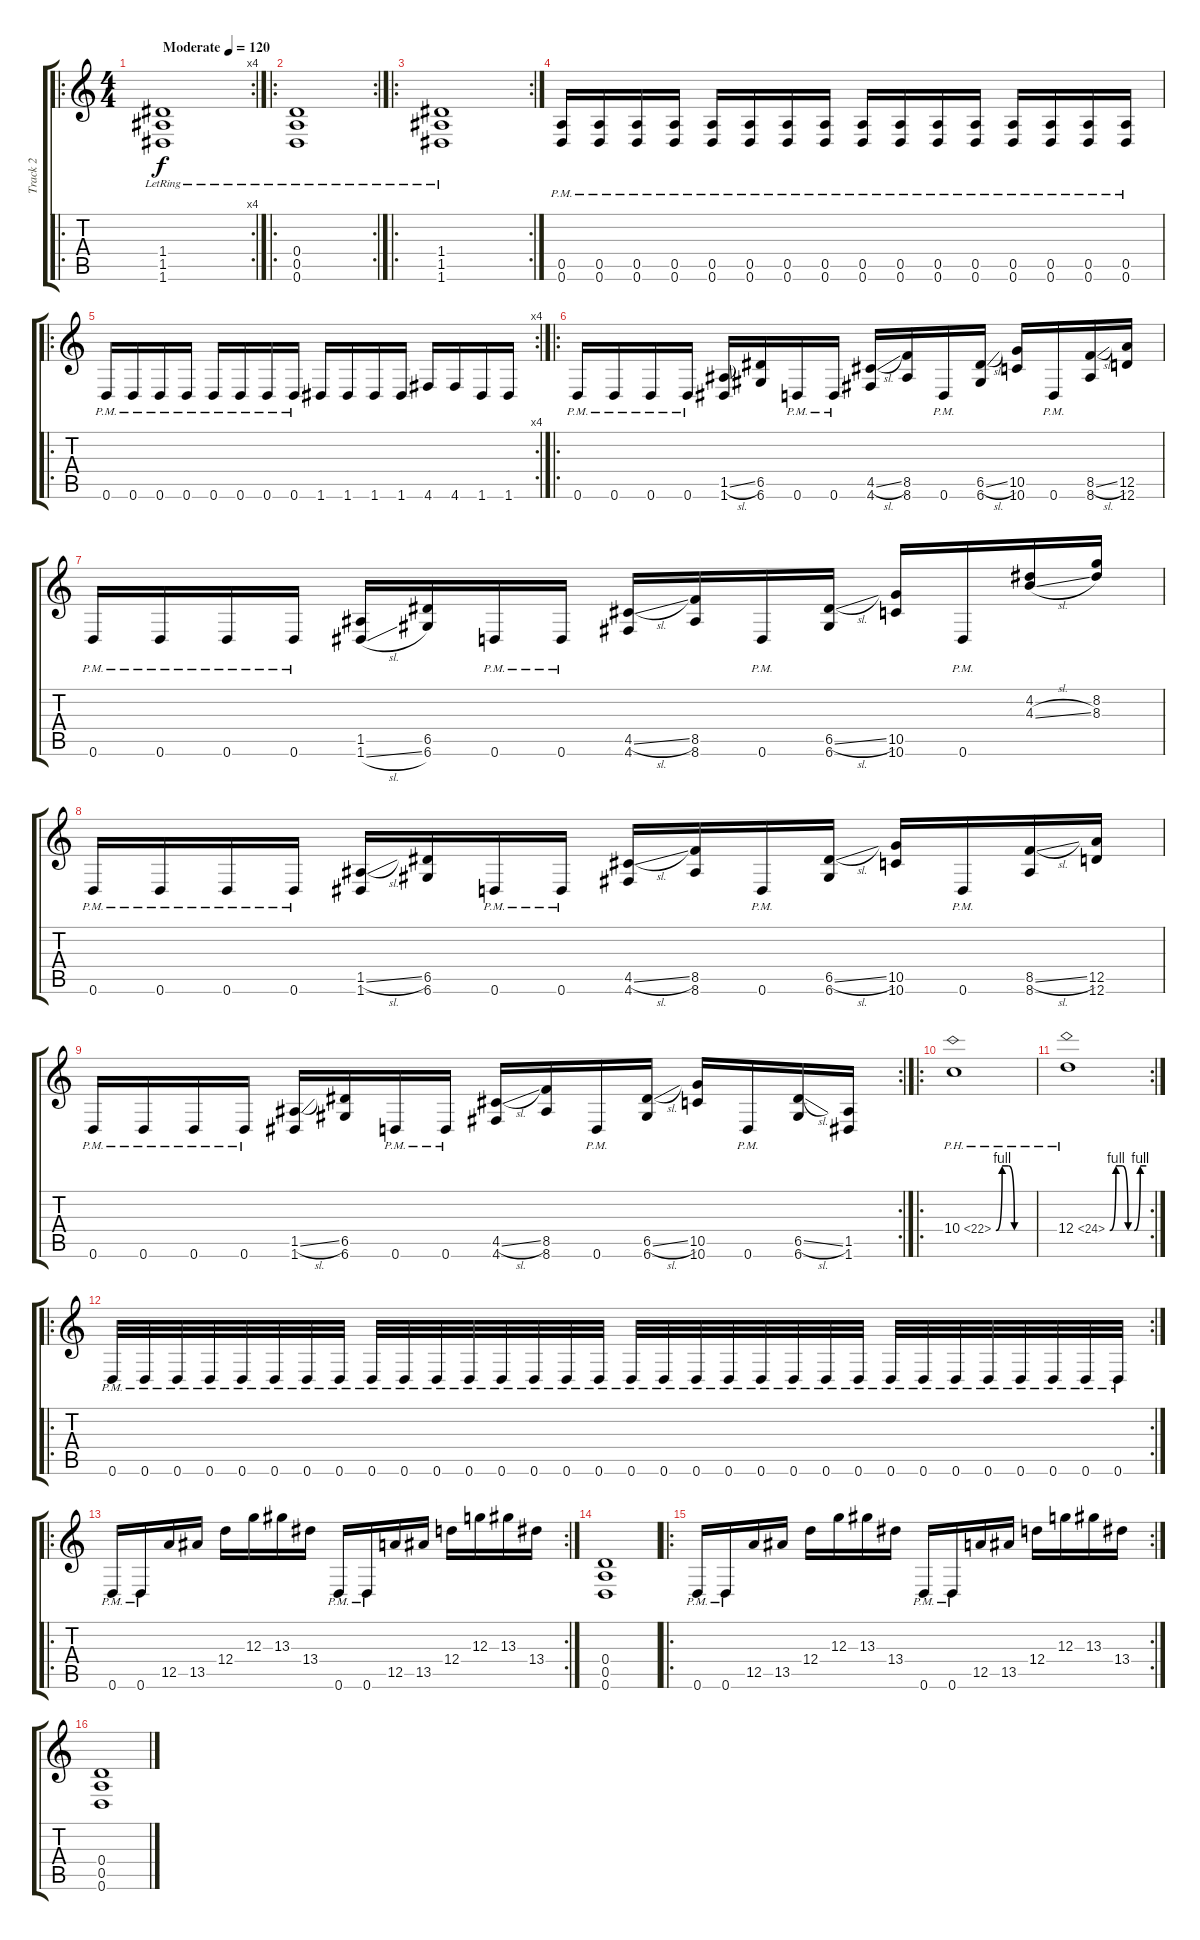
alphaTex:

\track ("Track 2" "Track 2") {instrument overdrivenguitar}
\staff {score tabs}
\tuning (E4 B3 G3 D3 A2 D2) {hide}
\ro
\rc 4
\ts (4 4)
\tempo (120 "Moderate")
\clef g2
\ks c
(1.4{lr} 1.5 1.6).1{dy f instrument overdrivenguitar} |
\ro
\rc 2
(0.4{lr} 0.5{lr} 0.6{lr}).1 |
\ro
\rc 2
(1.4{lr} 1.5{lr} 1.6{lr}).1 |
(0.5 0.6{pm}).16 (0.5 0.6{pm}).16 (0.5 0.6{pm}).16 (0.5 0.6{pm}).16 (0.5 0.6{pm}).16 (0.5 0.6{pm}).16 (0.5 0.6{pm}).16 (0.5 0.6{pm}).16 (0.5 0.6{pm}).16 (0.5 0.6{pm}).16 (0.5 0.6{pm}).16 (0.5 0.6{pm}).16 (0.5 0.6{pm}).16 (0.5 0.6{pm}).16 (0.5 0.6{pm}).16 (0.5 0.6{pm}).16 |
\ro
\rc 4
0.6{pm}.16 0.6{pm}.16 0.6{pm}.16 0.6{pm}.16 0.6{pm}.16 0.6{pm}.16 0.6{pm}.16 0.6{pm}.16 1.6.16 1.6.16 1.6.16 1.6.16 4.6.16 4.6.16 1.6.16 1.6.16 |
\ro
0.6{pm}.16 0.6{pm}.16 0.6{pm}.16 0.6{pm}.16 (1.5{sl} 1.6).16 (6.5 6.6).16 0.6{pm}.16 0.6{pm}.16 (4.5{sl} 4.6).16 (8.5 8.6).16 0.6{pm}.16 (6.5{sl} 6.6).16 (10.5 10.6).16 0.6{pm}.16 (8.5{sl} 8.6).16 (12.5 12.6).16 |
0.6{pm}.16 0.6{pm}.16 0.6{pm}.16 0.6{pm}.16 (1.5 1.6{sl}).16 (6.5 6.6).16 0.6{pm}.16 0.6{pm}.16 (4.5{sl} 4.6).16 (8.5 8.6).16 0.6{pm}.16 (6.5{sl} 6.6).16 (10.5 10.6).16 0.6{pm}.16 (4.2 4.3{sl}).16 (8.2 8.3).16 |
0.6{pm}.16 0.6{pm}.16 0.6{pm}.16 0.6{pm}.16 (1.5{sl} 1.6).16 (6.5 6.6).16 0.6{pm}.16 0.6{pm}.16 (4.5{sl} 4.6).16 (8.5 8.6).16 0.6{pm}.16 (6.5{sl} 6.6).16 (10.5 10.6).16 0.6{pm}.16 (8.5{sl} 8.6).16 (12.5 12.6).16 |
\rc 2
0.6{pm}.16 0.6{pm}.16 0.6{pm}.16 0.6{pm}.16 (1.5{sl} 1.6).16 (6.5 6.6).16 0.6{pm}.16 0.6{pm}.16 (4.5{sl} 4.6).16 (8.5 8.6).16 0.6{pm}.16 (6.5{sl} 6.6).16 (10.5 10.6).16 0.6{pm}.16 (6.5{sl} 6.6).16 (1.5 1.6).16 |
\ro
10.4{be (custom 0 0 10 4 20 4 30 0 60 0) ph 12}.1 |
\rc 2
12.4{be (custom 0 0 10 4 20 4 30 0 40 0 50 4 60 4) ph 12}.1 |
\ro
\rc 2
0.6{pm}.32 0.6{pm}.32 0.6{pm}.32 0.6{pm}.32 0.6{pm}.32 0.6{pm}.32 0.6{pm}.32 0.6{pm}.32 0.6{pm}.32 0.6{pm}.32 0.6{pm}.32 0.6{pm}.32 0.6{pm}.32 0.6{pm}.32 0.6{pm}.32 0.6{pm}.32 0.6{pm}.32 0.6{pm}.32 0.6{pm}.32 0.6{pm}.32 0.6{pm}.32 0.6{pm}.32 0.6{pm}.32 0.6{pm}.32 0.6{pm}.32 0.6{pm}.32 0.6{pm}.32 0.6{pm}.32 0.6{pm}.32 0.6{pm}.32 0.6{pm}.32 0.6{pm}.32 |
\ro
\rc 2
0.6{pm}.16 0.6{pm}.16 12.5.16 13.5.16 12.4.16 12.3.16 13.3.16 13.4.16 0.6{pm}.16 0.6{pm}.16 12.5.16 13.5.16 12.4.16 12.3.16 13.3.16 13.4.16 |
(0.4 0.5 0.6).1 |
\ro
\rc 2
0.6{pm}.16 0.6{pm}.16 12.5.16 13.5.16 12.4.16 12.3.16 13.3.16 13.4.16 0.6{pm}.16 0.6{pm}.16 12.5.16 13.5.16 12.4.16 12.3.16 13.3.16 13.4.16 |
(0.4 0.5 0.6).1
